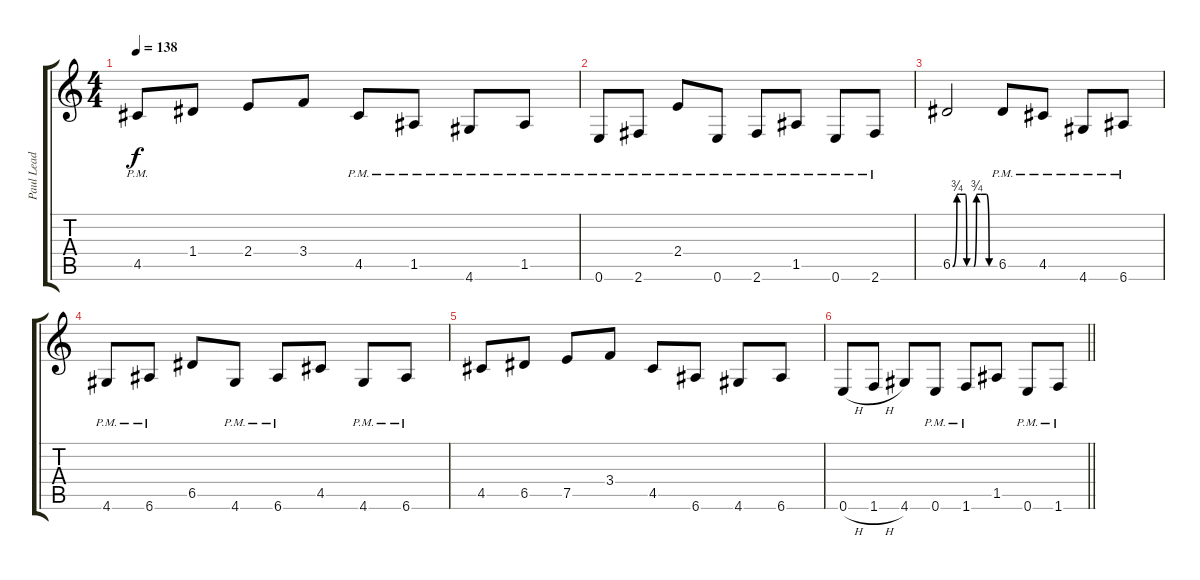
\track ("Paul Lead" "Paul Lead") {instrument overdrivenguitar}
\staff {score tabs}
\tuning (E4 B3 G3 D3 A2 E2) {hide}
\ts (4 4)
\tempo 138
\clef g2
\ks c
4.5{pm}.8{dy f} 1.4.8 2.4.8 3.4.8 4.5{pm}.8 1.5{pm}.8 4.6{pm}.8 1.5{pm}.8 |
0.6{pm}.8 2.6{pm}.8 2.4{pm}.8 0.6{pm}.8 2.6{pm}.8 1.5{pm}.8 0.6{pm}.8 2.6{pm}.8 |
6.5{be (custom 0 0 6 3 10 3 18 3 20 0 26 0 30 0 34 3 40 3 48 3 52 0 57 0 60 0)}.2 6.5{pm}.8 4.5{pm}.8 4.6{pm}.8 6.6{pm}.8 |
4.6{pm}.8 6.6{pm}.8 6.5.8 4.6{pm}.8 6.6{pm}.8 4.5.8 4.6{pm}.8 6.6{pm}.8 |
4.5.8 6.5.8 7.5.8 3.4.8 4.5.8 6.6.8 4.6.8 6.6.8 |
\barLineRight lightlight
0.6{h}.8 1.6{h}.8 4.6.8 0.6{pm}.8 1.6{pm}.8 1.5.8 0.6{pm}.8 1.6{pm}.8
